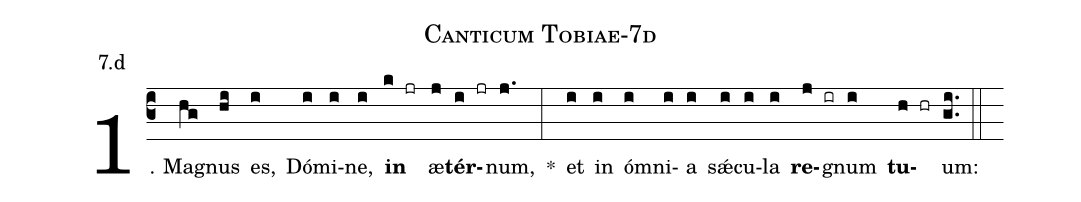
name: Canticum Tobiae-7d;
annotation: 7.d;
%%
(c3)1. Ma(hg)gnus(hi) es,(i) Dó(i)mi(i)ne,(i) <b>in</b>(k jr) æ(j)<b>tér</b>(i jr)num,(j.) *(:) et(i) in(i) óm(i)ni(i)a(i) sǽ(i)cu(i)la(i) <b>re</b>(j ir)gnum(i) <b>tu</b>(h hr)um:(gi..) (::)
